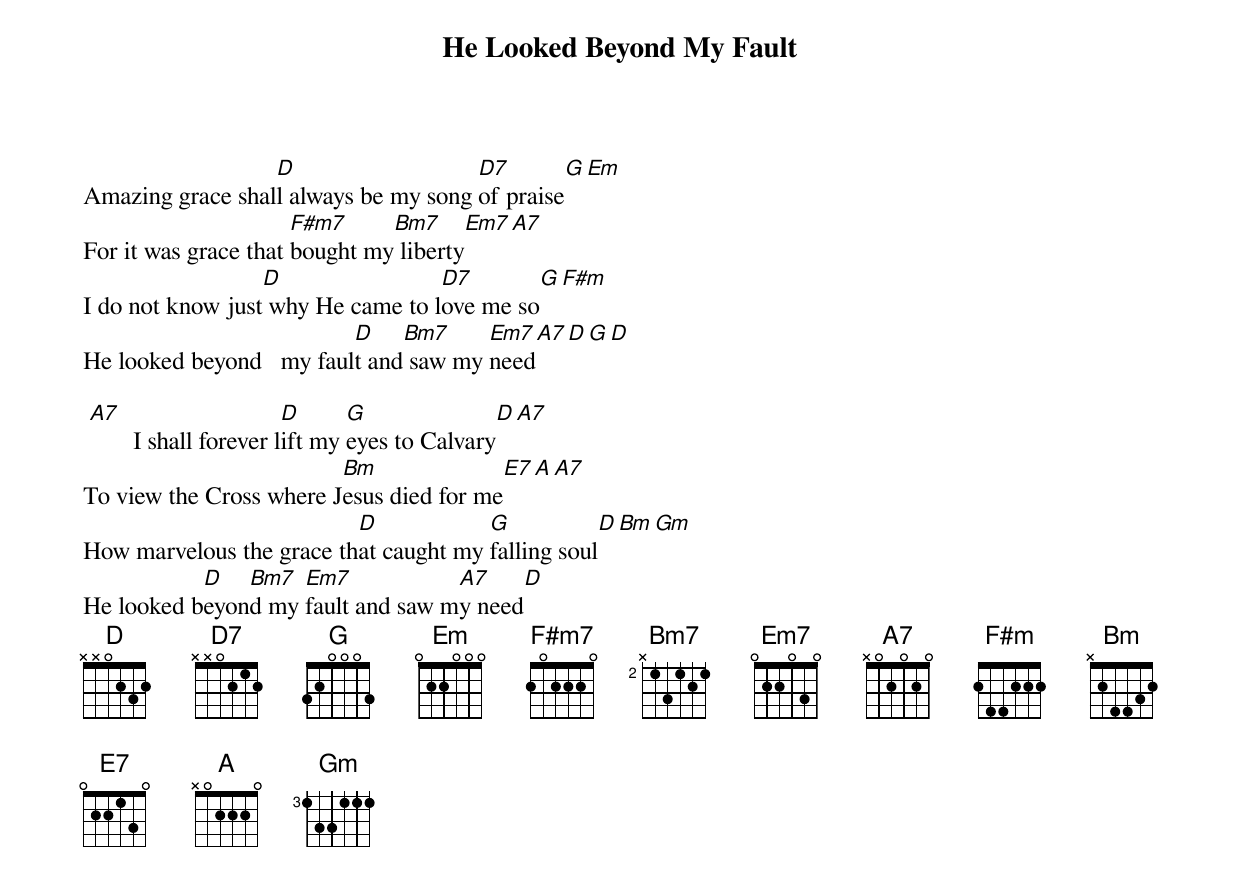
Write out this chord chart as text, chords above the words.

He Looked Beyond My Fault

                  D                   D7                       G   Em
Amazing grace shall always be my song of praise
                      F#m7     Bm7                         Em7   A7
For it was grace that bought my liberty
                  D                D7                           G                  F#m
I do not know just why He came to love me so
                          D    Bm7     Em7        A7           D       G  D
He looked beyond   my fault and saw my need

 A7                      D      G                         D               A7
        I shall forever lift my eyes to Calvary
                         Bm                  E7                           A    A7
To view the Cross where Jesus died for me
                          D            G                                      D    Bm Gm
How marvelous the grace that caught my falling soul
           D   Bm7  Em7            A7        D
He looked beyond my fault and saw my need
